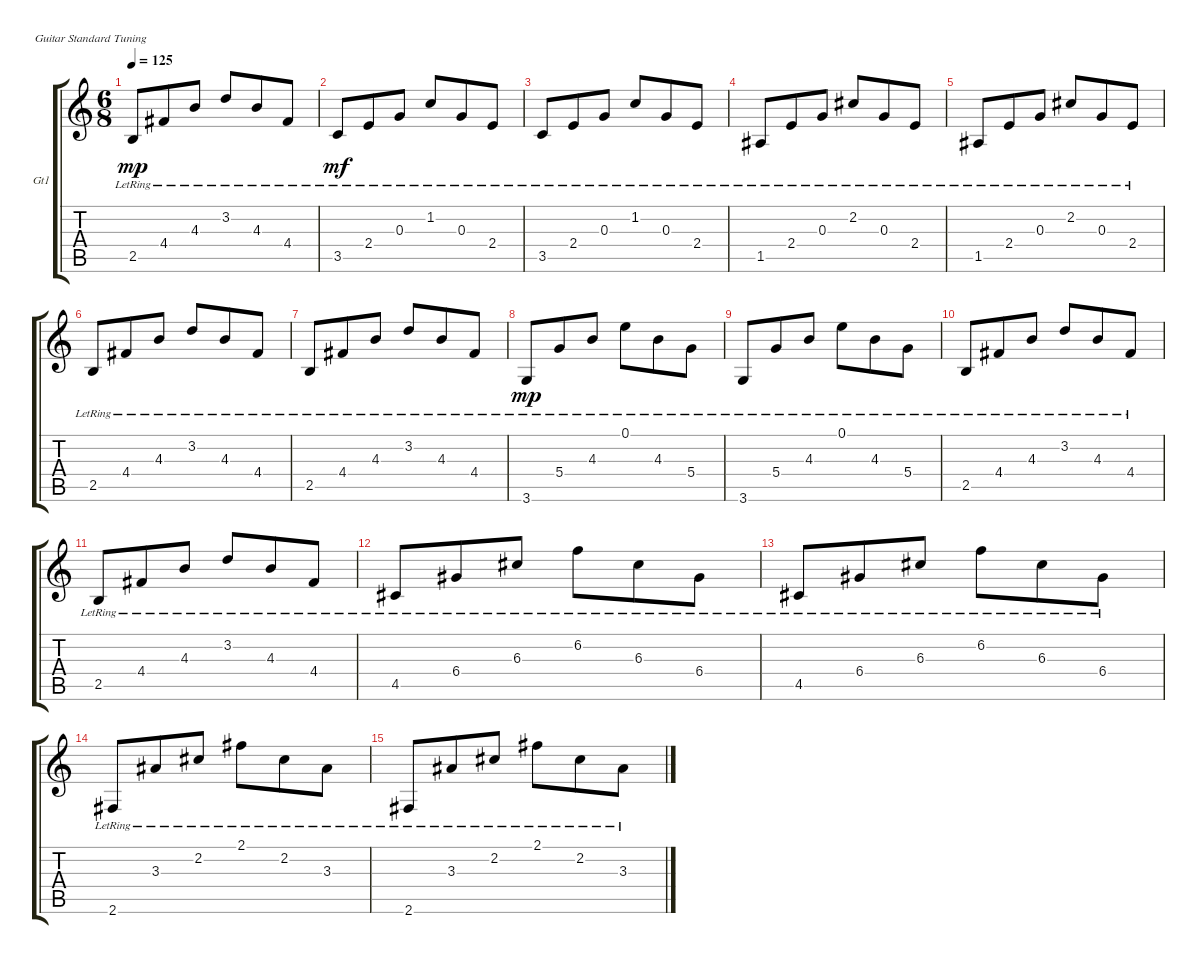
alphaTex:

\defaultSystemsLayout 4
\bracketExtendMode groupsimilarinstruments
\firstSystemTrackNameOrientation horizontal
\otherSystemsTrackNameOrientation horizontal
\track ("Begleitung" "Gt1") {instrument acousticguitarnylon}
\staff {score tabs}
\tuning (E4 B3 G3 D3 A2 E2)
\ts (6 8)
\tempo 125
\clef g2
\ks c
2.5{lr}.8{dy mp} 4.4{lr}.8 4.3{lr}.8 3.2{lr}.8 4.3{lr}.8 4.4{lr}.8 |
3.5{lr}.8{dy mf} 2.4{lr}.8 0.3{lr}.8 1.2{lr}.8 0.3{lr}.8 2.4{lr}.8 |
3.5{lr}.8 2.4{lr}.8 0.3{lr}.8 1.2{lr}.8 0.3{lr}.8 2.4{lr}.8 |
1.5{lr}.8 2.4{lr}.8 0.3{lr}.8 2.2{lr}.8 0.3{lr}.8 2.4{lr}.8 |
1.5{lr}.8 2.4{lr}.8 0.3{lr}.8 2.2{lr}.8 0.3{lr}.8 2.4{lr}.8 |
2.5{lr}.8 4.4{lr}.8 4.3{lr}.8 3.2{lr}.8 4.3{lr}.8 4.4{lr}.8 |
2.5{lr}.8 4.4{lr}.8 4.3{lr}.8 3.2{lr}.8 4.3{lr}.8 4.4{lr}.8 |
3.6{lr}.8{dy mp} 5.4{lr}.8 4.3{lr}.8 0.1{lr}.8 4.3{lr}.8 5.4{lr}.8 |
3.6{lr}.8 5.4{lr}.8 4.3{lr}.8 0.1{lr}.8 4.3{lr}.8 5.4{lr}.8 |
2.5{lr}.8 4.4{lr}.8 4.3{lr}.8 3.2{lr}.8 4.3{lr}.8 4.4{lr}.8 |
2.5{lr}.8 4.4{lr}.8 4.3{lr}.8 3.2{lr}.8 4.3{lr}.8 4.4{lr}.8 |
4.5{lr}.8 6.4{lr}.8 6.3{lr}.8 6.2{lr}.8 6.3{lr}.8 6.4{lr}.8 |
4.5{lr}.8 6.4{lr}.8 6.3{lr}.8 6.2{lr}.8 6.3{lr}.8 6.4{lr}.8 |
2.6{lr}.8 3.3{lr}.8 2.2{lr}.8 2.1{lr}.8 2.2{lr}.8 3.3{lr}.8 |
2.6{lr}.8 3.3{lr}.8 2.2{lr}.8 2.1{lr}.8 2.2{lr}.8 3.3{lr}.8
